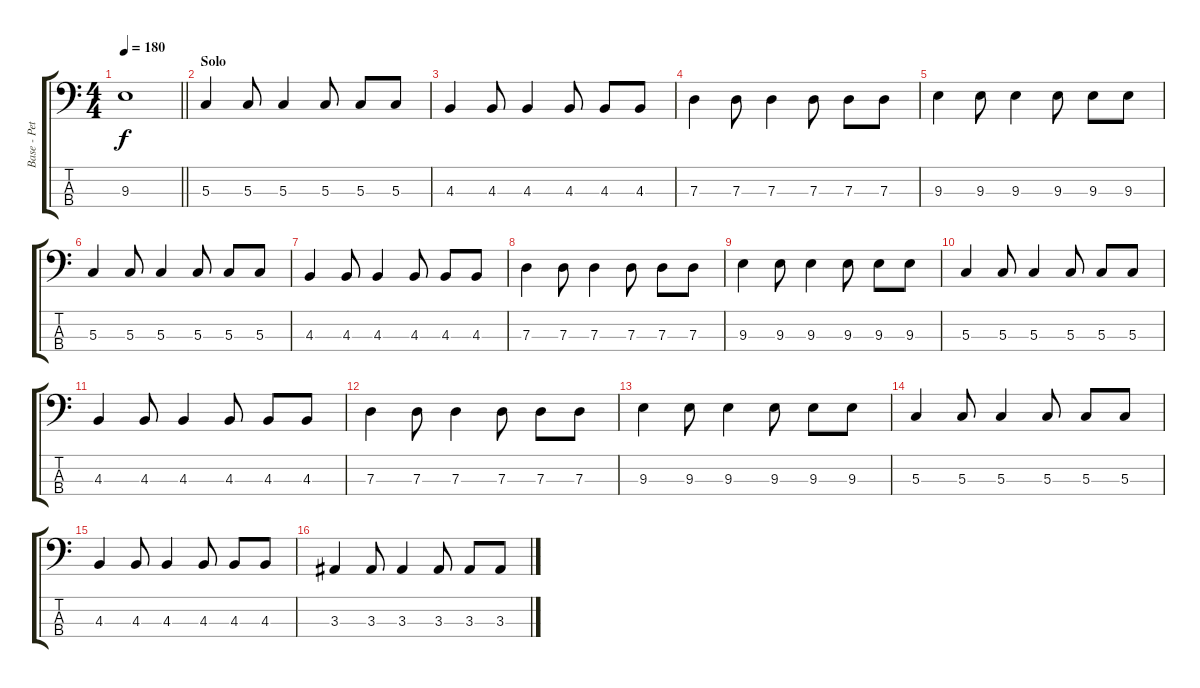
\track ("Base - Peter London" "Base - Pet") {instrument electricbassfinger}
\staff {score tabs}
\tuning (F2 C2 G1 D1) {hide}
\ts (4 4)
\tempo 180
\clef f4
\barLineRight lightlight
\ks c
9.3.1{dy f} |
\section ("" "Solo")
5.3.4 5.3.8 5.3.4 5.3.8 5.3.8 5.3.8 |
4.3.4 4.3.8 4.3.4 4.3.8 4.3.8 4.3.8 |
7.3.4 7.3.8 7.3.4 7.3.8 7.3.8 7.3.8 |
9.3.4 9.3.8 9.3.4 9.3.8 9.3.8 9.3.8 |
5.3.4 5.3.8 5.3.4 5.3.8 5.3.8 5.3.8 |
4.3.4 4.3.8 4.3.4 4.3.8 4.3.8 4.3.8 |
7.3.4 7.3.8 7.3.4 7.3.8 7.3.8 7.3.8 |
9.3.4 9.3.8 9.3.4 9.3.8 9.3.8 9.3.8 |
5.3.4 5.3.8 5.3.4 5.3.8 5.3.8 5.3.8 |
4.3.4 4.3.8 4.3.4 4.3.8 4.3.8 4.3.8 |
7.3.4 7.3.8 7.3.4 7.3.8 7.3.8 7.3.8 |
9.3.4 9.3.8 9.3.4 9.3.8 9.3.8 9.3.8 |
5.3.4 5.3.8 5.3.4 5.3.8 5.3.8 5.3.8 |
4.3.4 4.3.8 4.3.4 4.3.8 4.3.8 4.3.8 |
3.3.4 3.3.8 3.3.4 3.3.8 3.3.8 3.3.8
